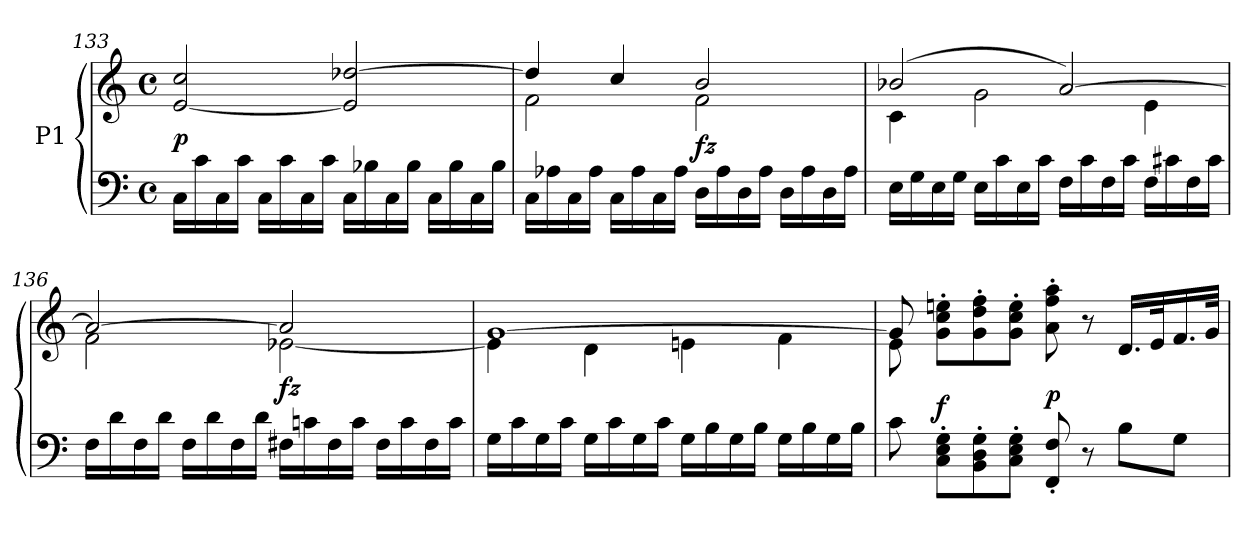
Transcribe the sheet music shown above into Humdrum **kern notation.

**kern	**kern	**dynam
*part1	*part1	*part1
*staff2	*staff1	*staff1/2
*I"P1	*	*
!!LO:LB:g=z
*clefF4	*clefG2	*
*k[]	*k[]	*
*M4/4	*M4/4	*
*met(c)	*met(c)	*
=133	=133	=133
!	!	!LO:DY:a=2
16C\LL	[2e/ 2cc/	p
16c\	.	.
16C\	.	.
16c\JJ	.	.
16C\LL	.	.
16c\	.	.
16C\	.	.
16c\JJ	.	.
16C\LL	2e/] [2dd-X/	.
16B-X\	.	.
16C\	.	.
16B-\JJ	.	.
16C\LL	.	.
16B-\	.	.
16C\	.	.
16B-\JJ	.	.
=134	=134	=134
*	*^	*
16C\LL	4dd-/]	2f\	.
16A-X\	.	.	.
16C\	.	.	.
16A-\JJ	.	.	.
16C\LL	4cc/	.	.
16A-\	.	.	.
16C\	.	.	.
16A-\JJ	.	.	.
!	!	!	!LO:DY:a=2
16D\LL	2b/	2f\	fz
16A-\	.	.	.
16D\	.	.	.
16A-\JJ	.	.	.
16D\LL	.	.	.
16A-\	.	.	.
16D\	.	.	.
16A-\JJ	.	.	.
!!LO:PB:g=z	!!
=135	=135	=135	=135
16E\LL	(2b-X/	4c\	.
16G\	.	.	.
16E\	.	.	.
16G\JJ	.	.	.
16E\LL	.	2g\	.
16c\	.	.	.
16E\	.	.	.
16c\JJ	.	.	.
16F\LL	[2a/)	.	.
16c\	.	.	.
16F\	.	.	.
16c\JJ	.	.	.
16F\LL	.	4e\	.
16c#X\	.	.	.
16F\	.	.	.
16c#\JJ	.	.	.
!!LO:LB:g=z	!!
=136	=136	=136	=136
16F\LL	2a/_	2f\	.
16d\	.	.	.
16F\	.	.	.
16d\JJ	.	.	.
16F\LL	.	.	.
16d\	.	.	.
16F\	.	.	.
16d\JJ	.	.	.
!	!	!	!LO:DY:a=2
16F#X\LL	2a/]	[2e-X\	fz
16cn\	.	.	.
16F#\	.	.	.
16c\JJ	.	.	.
16F#\LL	.	.	.
16c\	.	.	.
16F#\	.	.	.
16c\JJ	.	.	.
=137	=137	=137	=137
16G\LL	[1g	4e-\]	.
16c\	.	.	.
16G\	.	.	.
16c\JJ	.	.	.
16G\LL	.	4d\	.
16c\	.	.	.
16G\	.	.	.
16c\JJ	.	.	.
16G\LL	.	4en\	.
16B\	.	.	.
16G\	.	.	.
16B\JJ	.	.	.
16G\LL	.	4f\	.
16B\	.	.	.
16G\	.	.	.
16B\JJ	.	.	.
=138	=138	=138	=138
8c\	8g/]	8e\	.
!	!	!	!LO:DY:a=2
8C\' 8E\' 8G\'L	8g\' 8cc\' 8een\'L	4ryy	f
8BB\' 8D\' 8G\'	8g\' 8dd\' 8ff\'	.	.
8C\' 8E\' 8G\'J	8g\' 8cc\' 8ee\'J	8ryy	.
!	!	!	!LO:DY:a=2
8FF/' 8F/'	8a\' 8ff\' 8aa\'	4ryy	p
8r	8r	.	.
8B\L	16.d/LL	4ryy	.
.	32e/K	.	.
8G\J	16.f/	.	.
.	32g/JJk	.	.
*	*v	*v	*
=	=	=
*-	*-	*-
